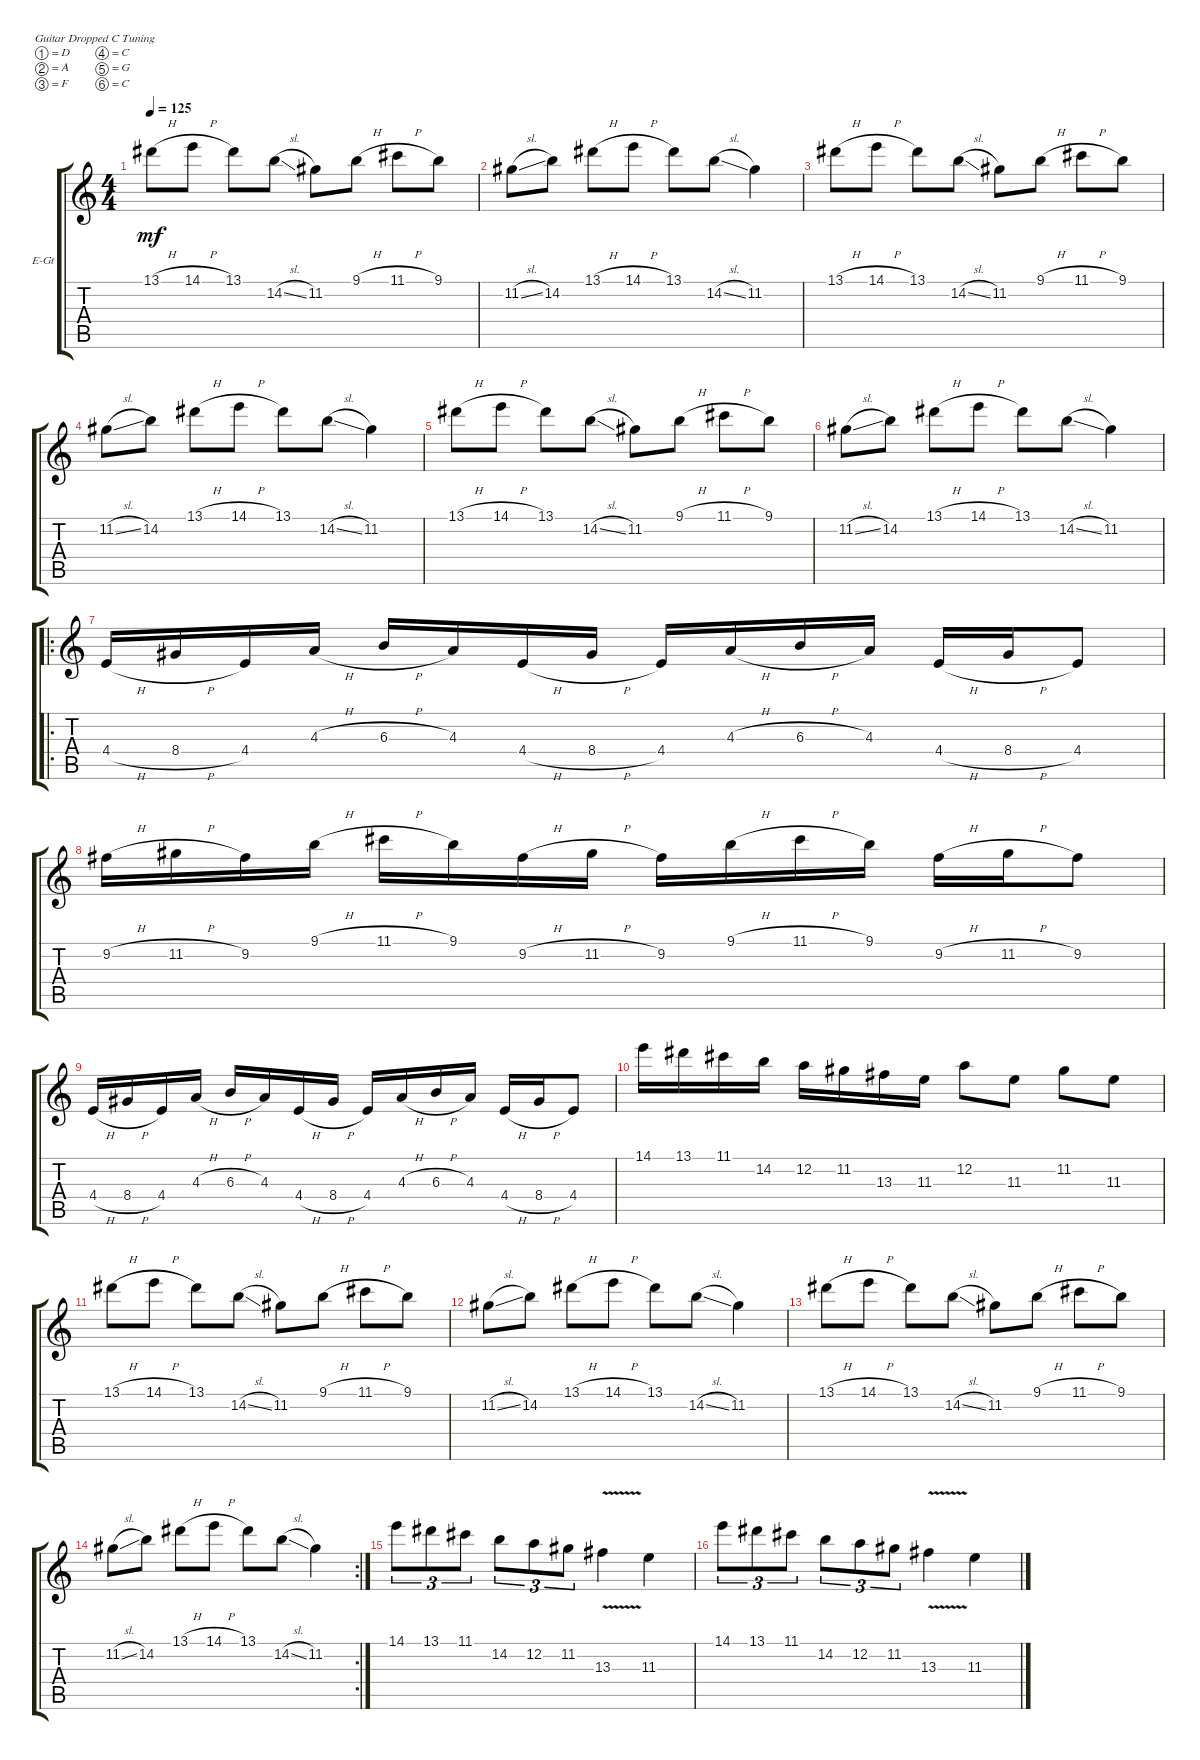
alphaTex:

\defaultSystemsLayout 4
\bracketExtendMode groupsimilarinstruments
\firstSystemTrackNameOrientation horizontal
\otherSystemsTrackNameOrientation horizontal
\track ("Guitar One" "E-Gt") {instrument distortionguitar}
\staff {score tabs}
\tuning (D4 A3 F3 C3 G2 C2)
\ts (4 4)
\tempo 125
\clef g2
\ks c
13.1{h}.8{dy mf} 14.1{h}.8 13.1.8 14.2{sl}.8 11.2.8 9.1{h}.8 11.1{h}.8 9.1.8 |
11.2{sl}.8 14.2.8 13.1{h}.8 14.1{h}.8 13.1.8 14.2{sl}.8 11.2.4 |
13.1{h}.8 14.1{h}.8 13.1.8 14.2{sl}.8 11.2.8 9.1{h}.8 11.1{h}.8 9.1.8 |
11.2{sl}.8 14.2.8 13.1{h}.8 14.1{h}.8 13.1.8 14.2{sl}.8 11.2.4 |
13.1{h}.8 14.1{h}.8 13.1.8 14.2{sl}.8 11.2.8 9.1{h}.8 11.1{h}.8 9.1.8 |
11.2{sl}.8 14.2.8 13.1{h}.8 14.1{h}.8 13.1.8 14.2{sl}.8 11.2.4 |
\ro
4.4{h}.16 8.4{h}.16 4.4.16 4.3{h}.16 6.3{h}.16 4.3.16 4.4{h}.16 8.4{h}.16 4.4.16 4.3{h}.16 6.3{h}.16 4.3.16 4.4{h}.16 8.4{h}.16 4.4.8 |
9.2{h}.16 11.2{h}.16 9.2.16 9.1{h}.16 11.1{h}.16 9.1.16 9.2{h}.16 11.2{h}.16 9.2.16 9.1{h}.16 11.1{h}.16 9.1.16 9.2{h}.16 11.2{h}.16 9.2.8 |
4.4{h}.16 8.4{h}.16 4.4.16 4.3{h}.16 6.3{h}.16 4.3.16 4.4{h}.16 8.4{h}.16 4.4.16 4.3{h}.16 6.3{h}.16 4.3.16 4.4{h}.16 8.4{h}.16 4.4.8 |
14.1.16 13.1.16 11.1.16 14.2.16 12.2.16 11.2.16 13.3.16 11.3.16 12.2.8 11.3.8 11.2.8 11.3.8 |
13.1{h}.8 14.1{h}.8 13.1.8 14.2{sl}.8 11.2.8 9.1{h}.8 11.1{h}.8 9.1.8 |
11.2{sl}.8 14.2.8 13.1{h}.8 14.1{h}.8 13.1.8 14.2{sl}.8 11.2.4 |
13.1{h}.8 14.1{h}.8 13.1.8 14.2{sl}.8 11.2.8 9.1{h}.8 11.1{h}.8 9.1.8 |
\rc 2
11.2{sl}.8 14.2.8 13.1{h}.8 14.1{h}.8 13.1.8 14.2{sl}.8 11.2.4 |
14.1.8{tu (3 2)} 13.1.8{tu (3 2)} 11.1.8{tu (3 2)} 14.2.8{tu (3 2)} 12.2.8{tu (3 2)} 11.2.8{tu (3 2)} 13.3{v}.4 11.3.4 |
14.1.8{tu (3 2)} 13.1.8{tu (3 2)} 11.1.8{tu (3 2)} 14.2.8{tu (3 2)} 12.2.8{tu (3 2)} 11.2.8{tu (3 2)} 13.3{v}.4 11.3.4
